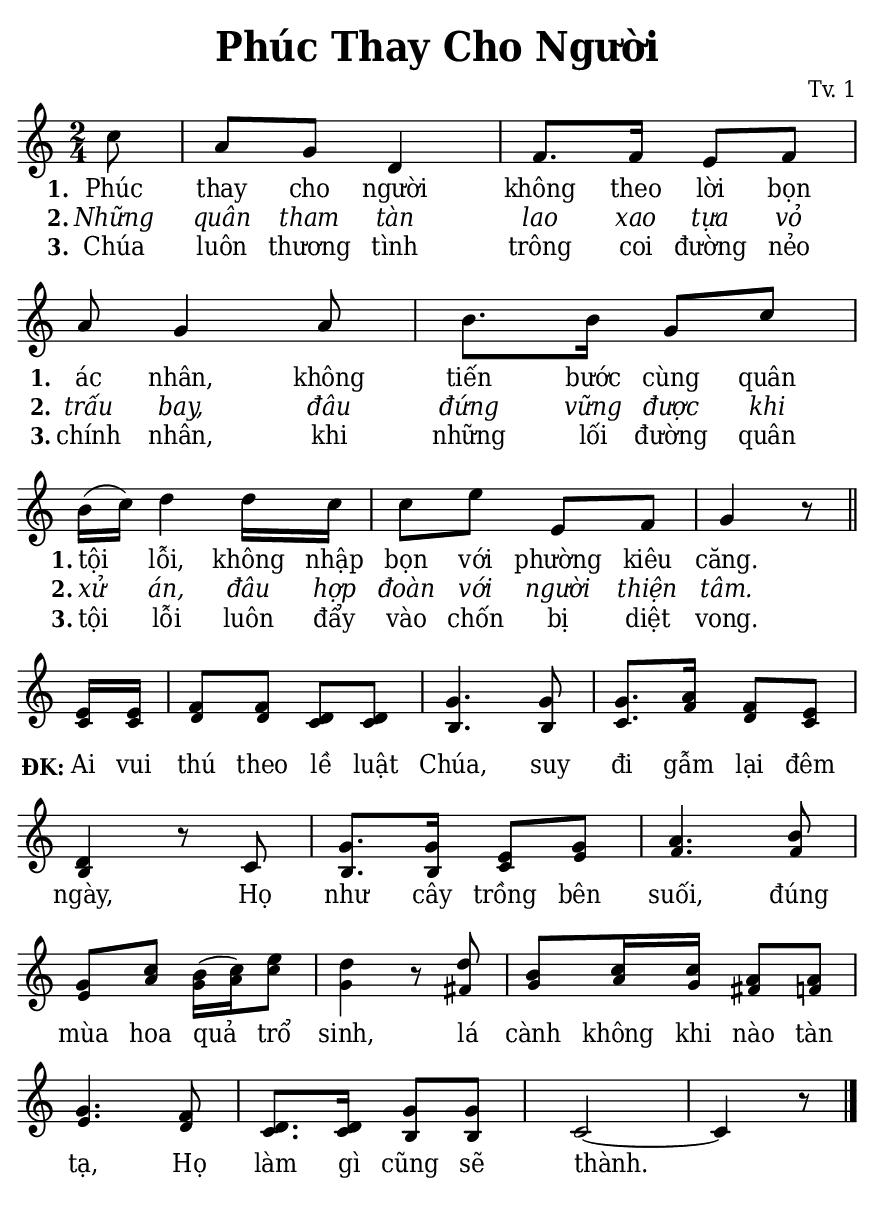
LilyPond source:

% Cài đặt chung\
\version "2.22.1"
\include "english.ly"

\header {
  title = \markup { \fontsize #1 "Phúc Thay Cho Người" }
  composer = "Tv. 1"
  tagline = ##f
}

% Nhạc phiên khúc
nhacPhienKhucSop = \relative c'' {
  \partial 8 c8 |
  a g d4 |
  f8. f16 e8 f |
  a g4 a8 |
  b8. b16 g8 c |
  b16 (c) d4 d16 c |
  c8 e e, f |
  g4 r8 \bar "||"
  
  <> \tweak extra-offset #'(-5.5 . -2.5) _\markup { \bold "ĐK:" }
  e16 e |
  f8 f d d |
  g4. g8 |
  g8. a16 f8 e |
  d4 r8 c |
  g'8. g16 e8 g |
  a4. b8 |
  g c b16 (c) e8 |
  d4 r8 d |
  b8 c16 c a8 a |
  g4. f8 |
  d8. d16 g8 g |
  c,2 ~ |
  c4 r8 \bar "|."
}

nhacPhienKhucAlto = \relative c' {
  \skip 8
  \repeat unfold 6 { \skip 2 }
  \skip 4.
  c16 c |
  d8 d c c |
  b4. b8 |
  c8. f16 d8 c |
  b4 r8 c |
  b8. b16 c8 e |
  f4. f8 |
  e a g16 (a) c8 |
  g4 r8 fs |
  g a16 g fs8 f! |
  e4. d8 |
  c8. c16 b8 b |
  c2 ~ |
  c4 r8
}

% Lời phiên khúc
loiPhienKhucSop = \lyrics {
  <<
    {
      \set stanza = "1."
      Phúc thay cho người
      không theo lời bọn ác nhân,
      không tiến bước cùng quân tội lỗi,
      không nhập bọn với phường kiêu căng.
    }
    \new Lyrics {
	    \set associatedVoice = "beSop"
      \set stanza = "2."
      \override Lyrics.LyricText.font-shape = #'italic
	    Những quân tham tàn lao xao tựa vỏ trấu bay,
	    đâu đứng vững được khi xử án,
	    đâu hợp đoàn với người thiện tâm.
    }
    \new Lyrics {
	    \set associatedVoice = "beSop"
      \set stanza = "3."
	    Chúa luôn thương tình trông coi
	    đường nẻo chính nhân,
	    khi những lối đường quân tội lỗi
	    luôn đẩy vào chốn bị diệt vong.
    }
  >>
  %\set stanza = "ĐK:"
  \set stanza = ""
  Ai vui thú theo lề luật Chúa,
  suy đi gẫm lại đêm ngày,
  Họ như cây trồng bên suối,
  đúng mùa hoa quả trổ sinh,
  lá cành không khi nào tàn tạ,
  Họ làm gì cũng sẽ thành.
}

% Dàn trang
\paper {
  #(set-paper-size "a5")
  top-margin = 3\mm
  bottom-margin = 3\mm
  left-margin = 3\mm
  right-margin = 3\mm
  indent = #0
  #(define fonts
	 (make-pango-font-tree "Deja Vu Serif Condensed"
	 		       "Deja Vu Serif Condensed"
			       "Deja Vu Serif Condensed"
			       (/ 20 20)))
  print-page-number = ##f
  system-system-spacing = #'((basic-distance . 0.1) (padding . 2.5))
  page-count = 1
}

TongNhip = {
  \key c \major \time 2/4
  \set Timing.beamExceptions = #'()
  \set Timing.baseMoment = #(ly:make-moment 1/4)
}

% mã nguồn cho những chức năng chưa hỗ trợ trong phiên bản lilypond hiện tại
% cung cấp bởi cộng đồng lilypond khi gửi email đến lilypond-user@gnu.org
% Đổi kích thước nốt cho bè phụ
notBePhu =
#(define-music-function (font-size music) (number? ly:music?)
   (for-some-music
     (lambda (m)
       (if (music-is-of-type? m 'rhythmic-event)
           (begin
             (set! (ly:music-property m 'tweaks)
                   (cons `(font-size . ,font-size)
                         (ly:music-property m 'tweaks)))
             #t)
           #f))
     music)
   music)

% in số phiên khúc trên mỗi dòng
#(define (add-grob-definition grob-name grob-entry)
    (set! all-grob-descriptions
          (cons ((@@ (lily) completize-grob-entry)
                 (cons grob-name grob-entry))
                all-grob-descriptions)))

#(add-grob-definition
   'StanzaNumberSpanner
   `((direction . ,LEFT)
     (font-series . bold)
     (padding . 0.5)
     (side-axis . ,X)
     (stencil . ,ly:text-interface::print)
     (X-offset . ,ly:side-position-interface::x-aligned-side)
     (Y-extent . ,grob::always-Y-extent-from-stencil)
     (meta . ((class . Spanner)
              (interfaces . (font-interface
                             side-position-interface
                             stanza-number-interface
                             text-interface))))))

\layout {
   \context {
     \Global
     \grobdescriptions #all-grob-descriptions
   }
   \context {
     \Score
     \remove Stanza_number_align_engraver
     \consists
       #(lambda (context)
          (let ((texts '())
                (syllables '()))
            (make-engraver
             (acknowledgers
              ((stanza-number-interface engraver grob source-engraver)
                 (set! texts (cons grob texts)))
              ((lyric-syllable-interface engraver grob source-engraver)
                 (set! syllables (cons grob syllables))))
             ((stop-translation-timestep engraver)
                (for-each
                 (lambda (text)
                   (for-each
                    (lambda (syllable)
                      (ly:pointer-group-interface::add-grob text
'side-support-elements syllable))
                    syllables))
                 texts)
                (set! syllables '())))))
   }
   \context {
     \Lyrics
     \remove Stanza_number_engraver
     \consists
       #(lambda (context)
          (let ((text #f)
                (last-stanza #f))
            (make-engraver
             ((process-music engraver)
                (let ((stanza (ly:context-property context 'stanza #f)))
                  (if (and stanza (not (equal? stanza last-stanza)))
                      (let ((column (ly:context-property context
'currentCommandColumn)))
                        (set! last-stanza stanza)
                        (if text
                            (ly:spanner-set-bound! text RIGHT column))

                        (set! text (ly:engraver-make-grob engraver
'StanzaNumberSpanner '()))
                        (ly:grob-set-property! text 'text stanza)
                        (ly:spanner-set-bound! text LEFT column)))))
             ((finalize engraver)
                (if text
                    (let ((column (ly:context-property context
'currentCommandColumn)))
                      (ly:spanner-set-bound! text RIGHT column)))))))
     \override StanzaNumberSpanner.horizon-padding = 10000
   }
}
% kết thúc mã nguồn

\score {
  \new ChoirStaff <<
    \new Staff \with {
        \consists "Merge_rests_engraver"
        printPartCombineTexts = ##f
      }
      <<
      \new Voice \TongNhip \partCombine 
        \nhacPhienKhucSop
        \notBePhu -1 { \nhacPhienKhucAlto }
      \new NullVoice = beSop \nhacPhienKhucSop
      \new Lyrics \lyricsto beSop \loiPhienKhucSop
      >>
  >>
  \layout {
    \override Lyrics.LyricSpace.minimum-distance = #2
    \override Score.BarNumber.break-visibility = ##(#f #f #f)
    \override Score.SpacingSpanner.uniform-stretching = ##t
  }
}
